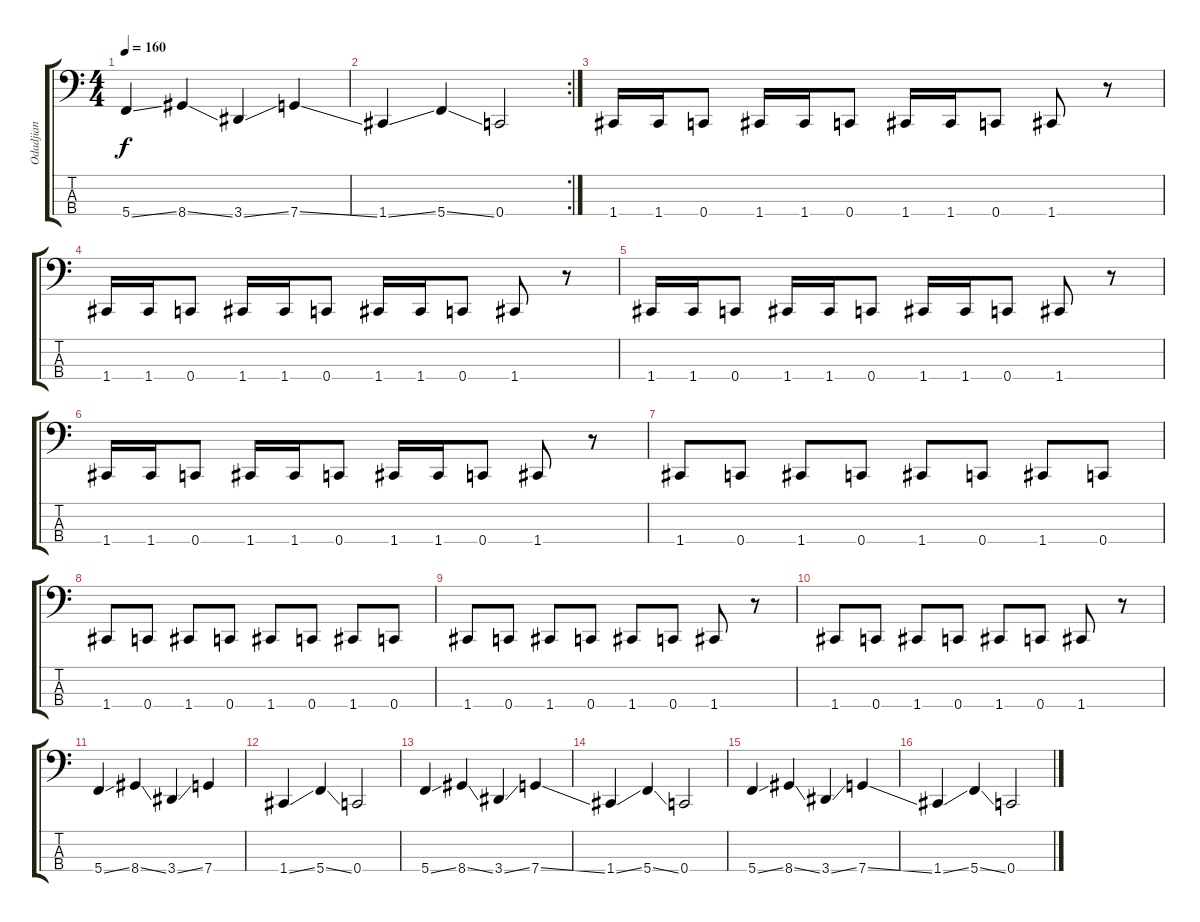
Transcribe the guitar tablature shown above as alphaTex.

\track ("Odadjian" "Odadjian") {instrument electricbasspick}
\staff {score tabs}
\tuning (F2 C2 G1 C1) {hide}
\ts (4 4)
\tempo 160
\clef f4
\ks c
5.4{ss}.4{dy f} 8.4{ss}.4 3.4{ss}.4 7.4{ss}.4 |
\rc 2
1.4{ss}.4 5.4{ss}.4 0.4.2 |
1.4.16 1.4.16 0.4.8 1.4.16 1.4.16 0.4.8 1.4.16 1.4.16 0.4.8 1.4.8 r.8 |
1.4.16 1.4.16 0.4.8 1.4.16 1.4.16 0.4.8 1.4.16 1.4.16 0.4.8 1.4.8 r.8 |
1.4.16 1.4.16 0.4.8 1.4.16 1.4.16 0.4.8 1.4.16 1.4.16 0.4.8 1.4.8 r.8 |
1.4.16 1.4.16 0.4.8 1.4.16 1.4.16 0.4.8 1.4.16 1.4.16 0.4.8 1.4.8 r.8 |
1.4.8 0.4.8 1.4.8 0.4.8 1.4.8 0.4.8 1.4.8 0.4.8 |
1.4.8 0.4.8 1.4.8 0.4.8 1.4.8 0.4.8 1.4.8 0.4.8 |
1.4.8 0.4.8 1.4.8 0.4.8 1.4.8 0.4.8 1.4.8 r.8 |
1.4.8 0.4.8 1.4.8 0.4.8 1.4.8 0.4.8 1.4.8 r.8 |
5.4{ss}.4 8.4{ss}.4 3.4{ss}.4 7.4.4 |
1.4{ss}.4 5.4{ss}.4 0.4.2 |
5.4{ss}.4 8.4{ss}.4 3.4{ss}.4 7.4{ss}.4 |
1.4{ss}.4 5.4{ss}.4 0.4.2 |
5.4{ss}.4 8.4{ss}.4 3.4{ss}.4 7.4{ss}.4 |
1.4{ss}.4 5.4{ss}.4 0.4.2
